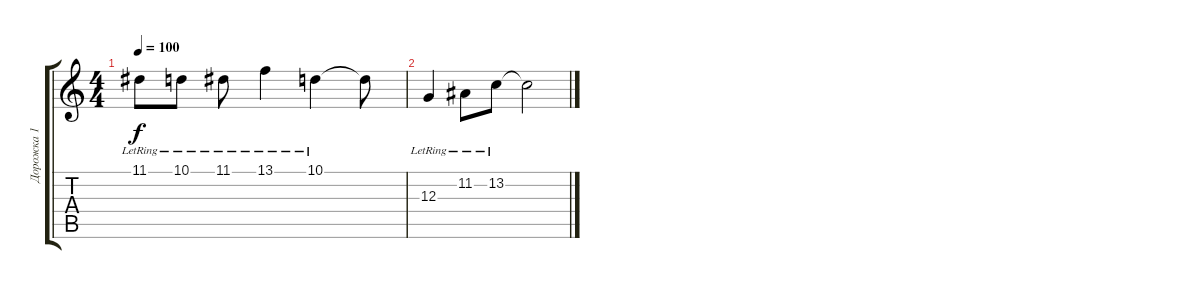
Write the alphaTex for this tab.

\track ("Дорожка 1" "Дорожка 1") {instrument fx4atmosphere}
\staff {score tabs}
\tuning (E4 B3 G3 D3 A2 D2) {hide}
\ts (4 4)
\tempo 100
\clef g2
\ks c
11.1{lr}.8{dy f} 10.1{lr}.8 11.1{lr}.8 13.1{lr}.4 10.1{lr}.4 10.1{t}.8 |
12.3{lr}.4 11.2{lr}.8 13.2{lr}.8 13.2{t}.2
